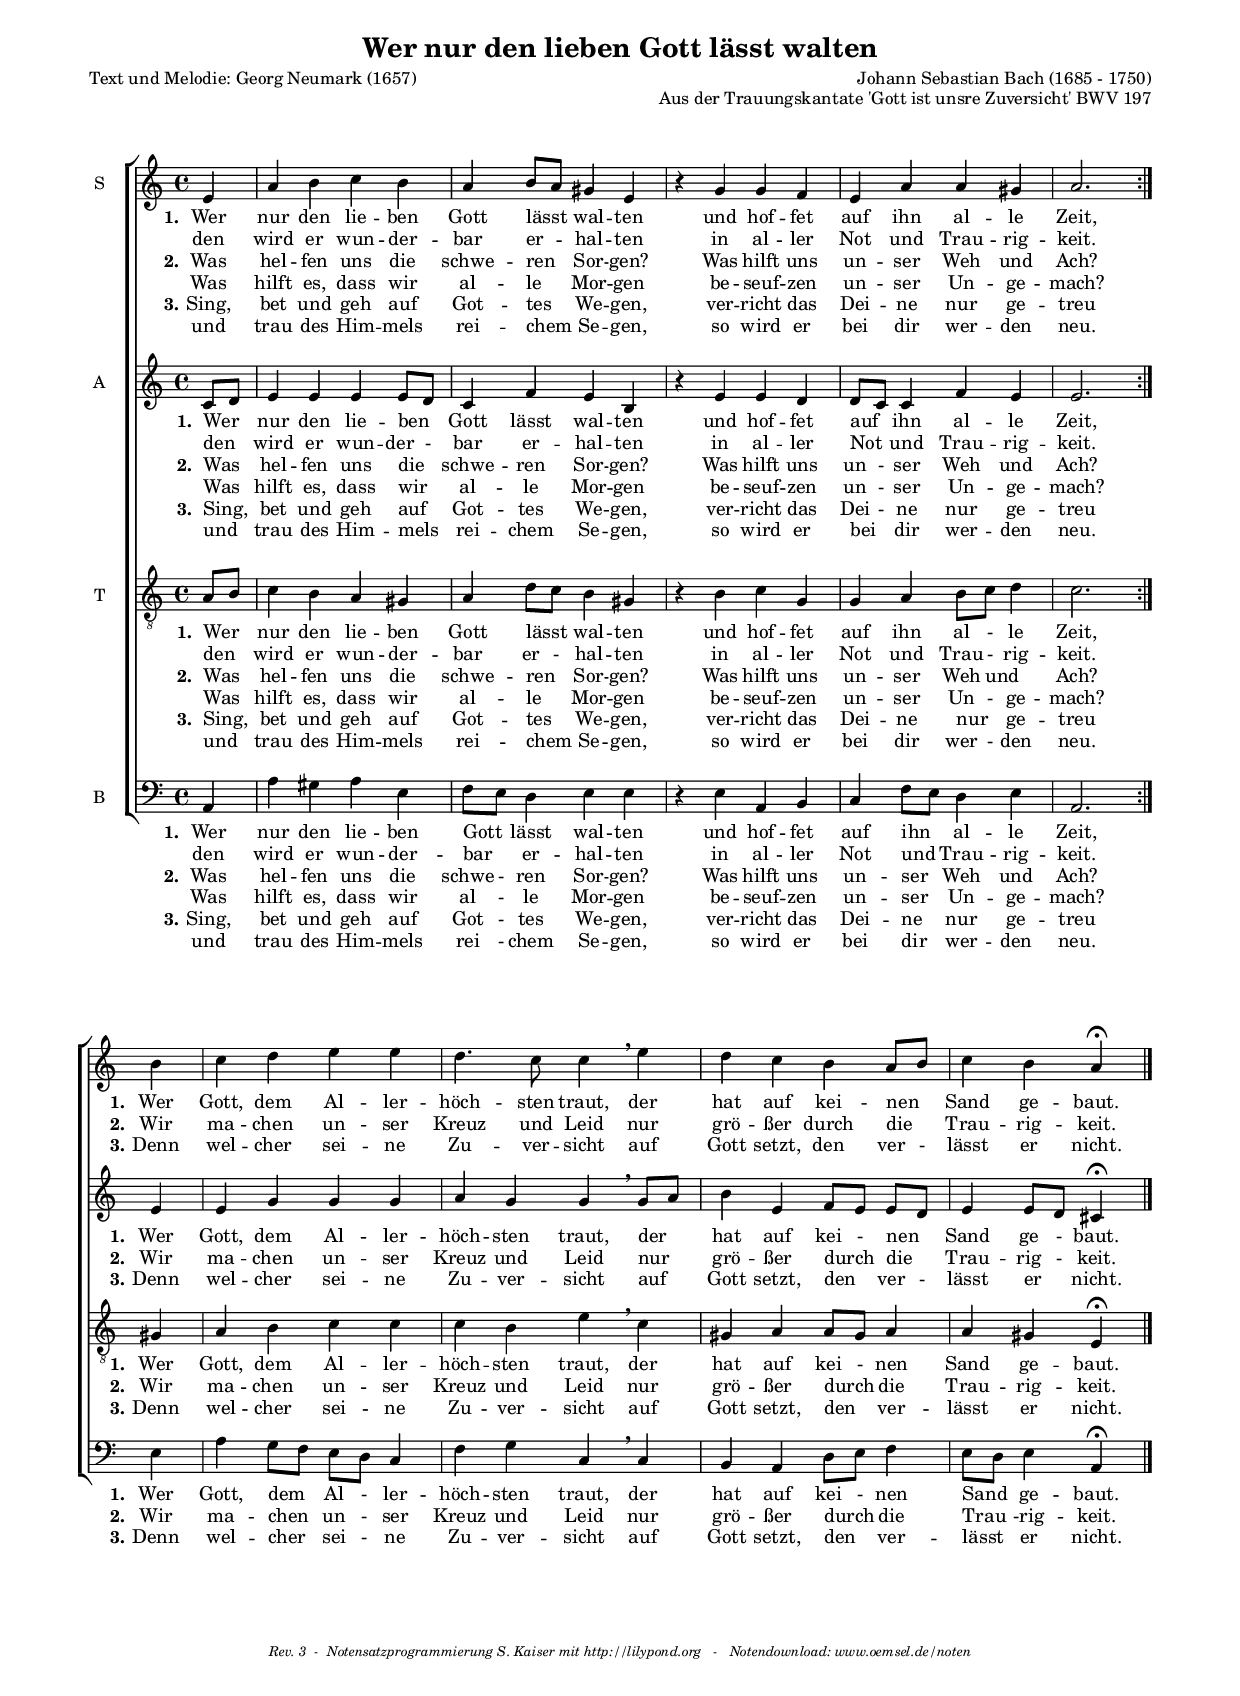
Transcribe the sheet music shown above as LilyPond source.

\include "deutsch.ly" 

#(ly:set-option 'point-and-click #f)

#(set-default-paper-size "a4")

#(set-global-staff-size 15) 
 

\version "2.18.0" 

global = { \key c \major \time 4/4} 

SopNote = \relative c'
{ 
  % Dicke der Taktlinien
  \override Score.BarLine.hair-thickness = #1.2
  % Dicke des dicken Striches (End-, Wiederholungstaktlinien
  \override Score.BarLine.thick-thickness = #3.6
  \partial 4
  % Positionierung erste Systemzeile; weitere Positionierungen vor jeder Systemzeile erforderlich!
  % global-staff-size 16 -> 12 / 15 -> 16
  \overrideProperty Score.NonMusicalPaperColumn.line-break-system-details #'((Y-offset . 16) )
   \repeat volta 2 {
      e4 |
      a h c h |
      a h8 a gis4 e |
      r4 g g f |
      e a a gis |
      a2.
    }
% global-staff-size 16 -> 120 / 15 -> 128
    \overrideProperty Score.NonMusicalPaperColumn.line-break-system-details #'((Y-offset . 128))
    h4 |
    c d e e |
    d4. c8 c4 \breathe e |
    d c h a8 h |
    c4 h a \fermata
    \bar "|."
} 

AltNote = \relative c'' 
{ 
  \partial 4
   c,8 d |
   e4 e e e8 d |
   c4 f e h |
   r4 e e d |
   d8 c c4 f e | \noBreak
   e2.
   e4
   e g g g |
   a g g \breathe g8 a |
   h4 e, f8 e e [d] |
   e4 e8 d cis4 \fermata 
} 

TenNote = \relative c' 
{ 
  \partial 4
  a8 h |
  c4 h a gis |
  a d8 c h4 gis |
  r4 h c g |
  g a h8 c d4 |
  c2.
  gis4
  a4 h c c |
  c h e \breathe c |
  gis a a8 gis a4 |
  a gis e \fermata
  } 

BasNote = \relative c 
{ 
  \partial 4
  a4 |
  a' gis a e |
  f8 e d4 e e |
  r4 e a, h |
  c f8 e d4 e |
  a,2.
  e'4
  a g8 f e d c4 |
  f g c, \breathe c |
  h a d8 e f4 |
  e8 d e4 a, \fermata
} 


StfOneTxtLnAA = \lyricmode {
\set stanza = "1."
Wer
nur den lie -- ben
Gott lässt _ wal -- ten
und hof -- fet
auf ihn al -- le
Zeit,
\set stanza = "1."
Wer
Gott, dem Al -- ler --
höch -- sten traut, der
hat auf kei -- nen _
Sand ge -- baut.
}

StfOneTxtLnAB = \lyricmode {
den
wird er wun -- der --
bar er -- _ hal -- ten
in al -- ler
Not und Trau -- rig --
keit.
}

StfOneTxtLnBA = \lyricmode {
\set stanza = "2."
Was
hel -- fen uns die
schwe -- ren _ Sor -- gen?
Was hilft uns
un -- ser Weh und
Ach?
\set stanza = "2."
Wir
ma -- chen un -- ser
Kreuz und Leid nur
grö -- ßer durch die _
Trau -- rig -- keit.
} 

StfOneTxtLnBB = \lyricmode {
Was
hilft es, dass wir
al -- le _ Mor -- gen
be -- seuf -- zen
un -- ser Un -- ge --
mach?
} 

StfOneTxtLnCA = \lyricmode {
\set stanza = "3."
Sing,
bet und geh auf
Got -- tes _ We -- gen,
ver -- richt das 
Dei -- ne nur ge --
treu
\set stanza = "3."
Denn
wel -- cher sei -- ne
Zu -- ver -- sicht auf
Gott setzt, den ver -
lässt er nicht.
} 

StfOneTxtLnCB = \lyricmode {
und
trau des Him -- mels
rei -- chem _ Se -- gen,
so wird er
bei dir wer -- den
neu.
} 

StfTwoTxtLnAA = \lyricmode {
\set stanza = "1."
Wer _
nur den lie -- ben _
Gott lässt wal -- ten
und hof -- fet
auf _ ihn al -- le
Zeit,
\set stanza = "1."
Wer
Gott, dem Al -- ler --
höch -- sten traut, der _
hat auf kei - nen _ 
Sand ge - baut.
}

StfTwoTxtLnAB = \lyricmode {
den _
wird er wun -- der_  -
bar er -- hal -- ten
in al -- ler
Not _ und Trau -- rig --
keit.
}

StfTwoTxtLnBA = \lyricmode {
\set stanza = "2."
Was _
hel -- fen uns die _
schwe -- ren Sor -- gen?
Was hilft uns
un - ser Weh und
Ach?
\set stanza = "2."
Wir
ma -- chen un -- ser
Kreuz und Leid nur _
grö -- ßer durch _ die _
Trau -- rig - keit.
} 

StfTwoTxtLnBB = \lyricmode {
Was _
hilft es, dass wir _
al -- le Mor -- gen
be -- seuf -- zen
un - ser Un -- ge --
mach?
} 

StfTwoTxtLnCA = \lyricmode {
\set stanza = "3."
Sing, _
bet und geh auf _
Got -- tes We -- gen,
ver -- richt das 
Dei - ne nur ge --
treu
\set stanza = "3."
Denn
wel -- cher sei -- ne
Zu -- ver -- sicht auf _
Gott setzt, den _ ver -
lässt er _ nicht.
} 

StfTwoTxtLnCB = \lyricmode {
und _
trau des Him -- mels _
rei -- chem Se -- gen,
so wird er
bei _ dir wer -- den
neu.
} 

StfTreTxtLnAA = \lyricmode {
\set stanza = "1."
Wer _
nur den lie -- ben
Gott lässt _ wal -- ten
und hof -- fet
auf ihn al - le
Zeit,
\set stanza = "1."
Wer
Gott, dem Al -- ler --
höch -- sten traut, der
hat auf kei - nen 
Sand ge -- baut.
}

StfTreTxtLnAB = \lyricmode {
den _
wird er wun -- der  --
bar er - hal -- ten
in al -- ler
Not und Trau - rig --
keit.
}

StfTreTxtLnBA = \lyricmode {
\set stanza = "2."
Was _
hel -- fen uns die
schwe -- ren _ Sor -- gen?
Was hilft uns
un -- ser Weh und _
Ach?
\set stanza = "2."
Wir
ma -- chen un -- ser
Kreuz und Leid nur 
grö -- ßer durch _ die 
Trau -- rig -- keit.
} 

StfTreTxtLnBB = \lyricmode {
Was _
hilft es, dass wir
al -- le _ Mor -- gen
be -- seuf -- zen
un -- ser Un - ge --
mach?
} 

StfTreTxtLnCA = \lyricmode {
\set stanza = "3."
Sing, _
bet und geh auf
Got -- tes _ We -- gen,
ver -- richt das 
Dei -- ne nur _ ge --
treu
\set stanza = "3."
Denn
wel -- cher sei -- ne
Zu -- ver -- sicht auf
Gott setzt, den _ ver --
lässt er nicht.
} 

StfTreTxtLnCB = \lyricmode {
und _
trau des Him -- mels
rei -- chem _ Se -- gen,
so wird er
bei dir wer - den
neu.
} 

StfFouTxtLnAA = \lyricmode {
\set stanza = "1."
Wer
nur den lie -- ben
Gott _ lässt wal -- ten
und hof -- fet
auf ihn _ al -- le
Zeit,
\set stanza = "1."
Wer
Gott, dem _ Al - ler --
höch -- sten traut, der
hat auf kei - nen 
Sand _  ge -- baut.
}

StfFouTxtLnAB = \lyricmode {
den
wird er wun -- der  --
bar _ er -- hal -- ten
in al -- ler
Not und _ Trau -- rig --
keit.
}

StfFouTxtLnBA = \lyricmode {
\set stanza = "2."
Was
hel -- fen uns die
schwe - ren Sor -- gen?
Was hilft uns
un -- ser _ Weh und
Ach?
\set stanza = "2."
Wir
ma -- chen _ un - ser
Kreuz und Leid nur 
grö -- ßer durch _ die 
Trau _ -rig -- keit.
} 

StfFouTxtLnBB = \lyricmode {
Was 
hilft es, dass wir
al - le Mor -- gen
be -- seuf -- zen
un -- ser _ Un -- ge --
mach?
} 

StfFouTxtLnCA = \lyricmode {
\set stanza = "3."
Sing,
bet und geh auf
Got - tes We -- gen,
ver -- richt das 
Dei -- ne _ nur ge --
treu
\set stanza = "3."
Denn
wel -- cher _ sei - ne
Zu -- ver -- sicht auf
Gott setzt, den _ ver --
lässt _ er nicht.
} 

StfFouTxtLnCB = \lyricmode {
und
trau des Him -- mels
rei - chem Se -- gen,
so wird er
bei dir _ wer -- den
neu.
} 

LeerZeile = \lyricmode {
\markup { \fontsize #5 \with-color #white x }
}

%--------------------
% Maintainer: Sven Kaiser / e-mail: noten(at)oemsel.de
% wer_nur_den_lieben_gott_nach-bwv-197.ly
% 2013-01-04
\header {
  title ="Wer nur den lieben Gott lässt walten"
  poet ="Text und Melodie: Georg Neumark (1657)"
  composer ="Johann Sebastian Bach (1685 - 1750)"
  opus ="Aus der Trauungskantate 'Gott ist unsre Zuversicht' BWV 197"
  breakbefore = ##f
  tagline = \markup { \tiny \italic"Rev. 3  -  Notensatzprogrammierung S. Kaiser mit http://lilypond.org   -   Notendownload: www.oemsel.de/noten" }}  

% Defintion Formate Seitensatz
\paper{
  top-margin = 0.8\cm
  left-margin = 1.5\cm
  line-width = 18.0\cm
  bottom-margin = 1.3\cm  
  ragged-bottom = ##t
  print-page-number = ##f
}

% Aufbau SATB mit einzelnen Notenzeilen und (mehrstrophigen) Text unter jeder Notenzeile
\score {
	\new ChoirStaff <<
          \new Staff = "SopStf" <<
                        \clef "G2"
			\set Staff.instrumentName = \markup {\center-column {"S"}}
			\new Voice = "SopVce" {\global \SopNote} 
		>>
			\new Lyrics = SopTxtLnAA { s1 }
			\new Lyrics = SopTxtLnAB { s1 }
                        \new Lyrics = SopTxtLnBA { s1 }
                        \new Lyrics = SopTxtLnBB { s1 }
                        \new Lyrics = SopTxtLnCA { s1 }
                        \new Lyrics = SopTxtLnCB { s1 }
                        \new Lyrics = LeerZeileSop { s1 }
                        
		\new Staff ="AltStf" <<
			\clef "G2"
			\set Staff.instrumentName = \markup {\center-column {"A"}}
			\new Voice = "AltVce" {\global \AltNote} 
		>>
			\new Lyrics = AltTxtLnAA { s1 }
			\new Lyrics = AltTxtLnAB { s1 }
 			\new Lyrics = AltTxtLnBA { s1 }
			\new Lyrics = AltTxtLnBB { s1 }
 			\new Lyrics = AltTxtLnCA { s1 }
			\new Lyrics = AltTxtLnCB { s1 }
                        \new Lyrics = LeerZeileAlt { s1 }
                         
		\new Staff ="TenStf" <<
			\clef "G2_8"
			\set Staff.instrumentName = \markup {\center-column {"T"}}
			\new Voice = "TenVce" {\global \TenNote} 
		>>
			\new Lyrics = TenTxtLnAA { s1 }
			\new Lyrics = TenTxtLnAB { s1 }
			\new Lyrics = TenTxtLnBA { s1 }
			\new Lyrics = TenTxtLnBB { s1 }
			\new Lyrics = TenTxtLnCA { s1 }
			\new Lyrics = TenTxtLnCB { s1 }
                        \new Lyrics = LeerZeileTen { s1 }

		\new Staff ="BasStf" <<
			\clef "F"
			\set Staff.instrumentName = \markup {\center-column {"B"}}
			\new Voice = "BasVce" {\global \BasNote} 
		>>
			\new Lyrics = BasTxtLnAA { s1 }
			\new Lyrics = BasTxtLnAB { s1 }
			\new Lyrics = BasTxtLnBA { s1 }
			\new Lyrics = BasTxtLnBB { s1 }
			\new Lyrics = BasTxtLnCA { s1 }
			\new Lyrics = BasTxtLnCB { s1 }

		\context Lyrics = SopTxtLnAA \lyricsto SopVce \StfOneTxtLnAA
                \context Lyrics = SopTxtLnAB \lyricsto SopVce \StfOneTxtLnAB
      		\context Lyrics = SopTxtLnBA \lyricsto SopVce \StfOneTxtLnBA
                \context Lyrics = SopTxtLnBB \lyricsto SopVce \StfOneTxtLnBB
                \context Lyrics = SopTxtLnCA \lyricsto SopVce \StfOneTxtLnCA
                \context Lyrics = SopTxtLnCB \lyricsto SopVce \StfOneTxtLnCB
                \context Lyrics = LeerZeileSop \lyricsto SopVce \LeerZeile
		
                \context Lyrics = AltTxtLnAA \lyricsto AltVce \StfTwoTxtLnAA
                \context Lyrics = AltTxtLnAB \lyricsto AltVce \StfTwoTxtLnAB
                \context Lyrics = AltTxtLnBA \lyricsto AltVce \StfTwoTxtLnBA
                \context Lyrics = AltTxtLnBB \lyricsto AltVce \StfTwoTxtLnBB
                \context Lyrics = AltTxtLnCA \lyricsto AltVce \StfTwoTxtLnCA
                \context Lyrics = AltTxtLnCB \lyricsto AltVce \StfTwoTxtLnCB
                \context Lyrics = LeerZeileAlt \lyricsto AltVce \LeerZeile
                
                \context Lyrics = TenTxtLnAA \lyricsto TenVce \StfTreTxtLnAA
		\context Lyrics = TenTxtLnAB \lyricsto TenVce \StfTreTxtLnAB
                \context Lyrics = TenTxtLnBA \lyricsto TenVce \StfTreTxtLnBA
		\context Lyrics = TenTxtLnBB \lyricsto TenVce \StfTreTxtLnBB
                \context Lyrics = TenTxtLnCA \lyricsto TenVce \StfTreTxtLnCA
		\context Lyrics = TenTxtLnCB \lyricsto TenVce \StfTreTxtLnCB
                \context Lyrics = LeerZeileTen \lyricsto TenVce \LeerZeile
		
                \context Lyrics = BasTxtLnAA \lyricsto BasVce \StfFouTxtLnAA
		\context Lyrics = BasTxtLnAB \lyricsto BasVce \StfFouTxtLnAB
                \context Lyrics = BasTxtLnBA \lyricsto BasVce \StfFouTxtLnBA
		\context Lyrics = BasTxtLnBB \lyricsto BasVce \StfFouTxtLnBB
                \context Lyrics = BasTxtLnCA \lyricsto BasVce \StfFouTxtLnCA
		\context Lyrics = BasTxtLnCB \lyricsto BasVce \StfFouTxtLnCB

	>>

	% erste Zahl: Schläge pro Minute / zweite Zahl: Bezugsnotenlänge, z.B. 4 entsprich Viertelnote
   	%\midi { \context { \Score tempoWholesPerMinute = #(ly:make-moment 240/12) } }
	
	\layout { 

            % schaltet die Nummerierung der Takte aus
	    \context { \Score \remove "Bar_number_engraver" } 

 	    % Steuert die Höhe der Taktnummerierung über dem System
	    \context { \Score \override BarNumber.padding = #2.0 } 

            % steuert die Einrückung des ersten Systems; Standardwert = automatisch eingerückt
            indent = #8

        }
}